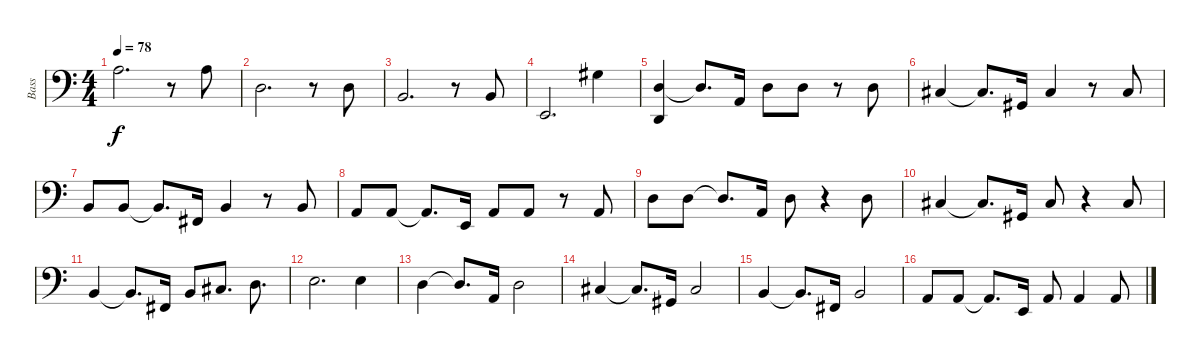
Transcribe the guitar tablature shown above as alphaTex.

\track ("Bass" "Bass") {instrument fretlessbass}
\staff {score}
\tuning (G2 D2 A1 E1 B0) {hide}
\ts (4 4)
\tempo 78
\clef f4
\ks c
2.1.2{d dy f} r.8 2.1.8 |
0.2.2{d} r.8 0.2.8 |
2.3.2{d} r.8 2.3.8 |
0.4.2{d} 12.4{be (custom 0 8 15 8 20 6 26 5 30 4 60 0)}.4 |
(0.2 3.5).4 0.2{t}.8{d} 0.3.16 0.2.8 0.2.8 r.8 0.2.8 |
4.3.4 4.3{t}.8{d} 4.4.16 4.3.4 r.8 4.3.8 |
2.3.8 2.3.8 2.3{t}.8{d} 2.4.16 2.3.4 r.8 2.3.8 |
0.3.8 0.3.8 0.3{t}.8{d} 0.4.16 0.3.8 0.3.8 r.8 0.3.8 |
0.2.8 0.2.8 0.2{t}.8{d} 0.3.16 0.2.8 r.4 0.2.8 |
4.3.4 4.3{t}.8{d} 4.4.16 4.3.8 r.4 4.3.8 |
2.3.4 2.3{t}.8{d} 2.4.16 2.3.8 4.3.8{d} 5.3.8{d} |
7.3.2{d} 5.3{be (custom 0 4 15 4 21 3 30 2 60 0)}.4 |
0.2.4 0.2{t}.8{d} 0.3.16 0.2.2 |
4.3.4 4.3{t}.8{d} 4.4.16 4.3.2 |
2.3.4 2.3{t}.8{d} 2.4.16 2.3.2 |
0.3.8 0.3.8 0.3{t}.8{d} 0.4.16 0.3.8 0.3.4 0.3.8
